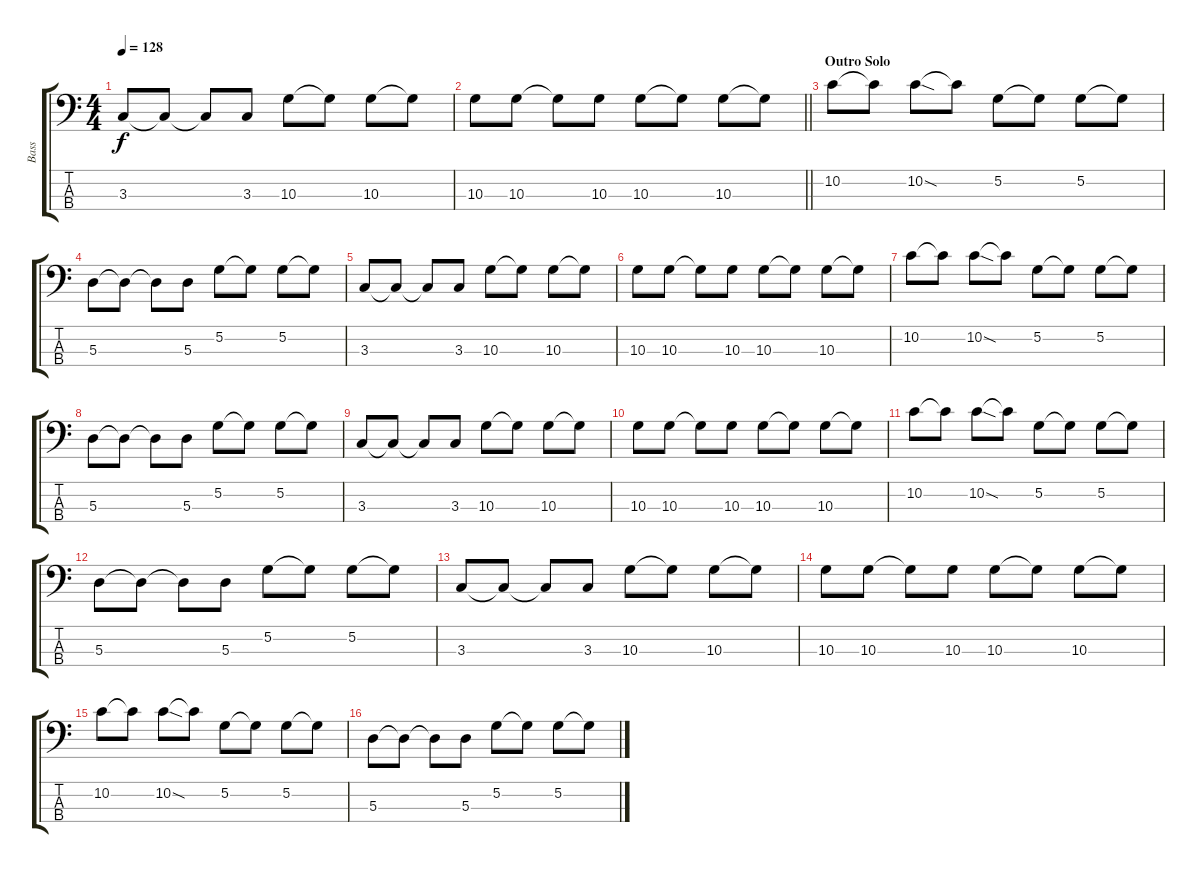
\track ("Bass" "Bass") {instrument electricbassfinger}
\staff {score tabs}
\tuning (G2 D2 A1 E1) {hide}
\ts (4 4)
\tempo 128
\clef f4
\ks c
3.3.8{dy f} 3.3{t}.8 3.3{t}.8 3.3.8 10.3.8 10.3{t}.8 10.3.8 10.3{t}.8 |
\barLineRight lightlight
10.3.8 10.3.8 10.3{t}.8 10.3.8 10.3.8 10.3{t}.8 10.3.8 10.3{t}.8 |
\section ("" "Outro Solo")
10.2.8 10.2{t}.8 10.2{sod}.8 10.2{t}.8 5.2.8 5.2{t}.8 5.2.8 5.2{t}.8 |
5.3.8 5.3{t}.8 5.3{t}.8 5.3.8 5.2.8 5.2{t}.8 5.2.8 5.2{t}.8 |
3.3.8 3.3{t}.8 3.3{t}.8 3.3.8 10.3.8 10.3{t}.8 10.3.8 10.3{t}.8 |
10.3.8 10.3.8 10.3{t}.8 10.3.8 10.3.8 10.3{t}.8 10.3.8 10.3{t}.8 |
10.2.8 10.2{t}.8 10.2{sod}.8 10.2{t}.8 5.2.8 5.2{t}.8 5.2.8 5.2{t}.8 |
5.3.8 5.3{t}.8 5.3{t}.8 5.3.8 5.2.8 5.2{t}.8 5.2.8 5.2{t}.8 |
3.3.8 3.3{t}.8 3.3{t}.8 3.3.8 10.3.8 10.3{t}.8 10.3.8 10.3{t}.8 |
10.3.8 10.3.8 10.3{t}.8 10.3.8 10.3.8 10.3{t}.8 10.3.8 10.3{t}.8 |
10.2.8 10.2{t}.8 10.2{sod}.8 10.2{t}.8 5.2.8 5.2{t}.8 5.2.8 5.2{t}.8 |
5.3.8 5.3{t}.8 5.3{t}.8 5.3.8 5.2.8 5.2{t}.8 5.2.8 5.2{t}.8 |
3.3.8 3.3{t}.8 3.3{t}.8 3.3.8 10.3.8 10.3{t}.8 10.3.8 10.3{t}.8 |
10.3.8 10.3.8 10.3{t}.8 10.3.8 10.3.8 10.3{t}.8 10.3.8 10.3{t}.8 |
10.2.8 10.2{t}.8 10.2{sod}.8 10.2{t}.8 5.2.8 5.2{t}.8 5.2.8 5.2{t}.8 |
5.3.8 5.3{t}.8 5.3{t}.8 5.3.8 5.2.8 5.2{t}.8 5.2.8 5.2{t}.8
